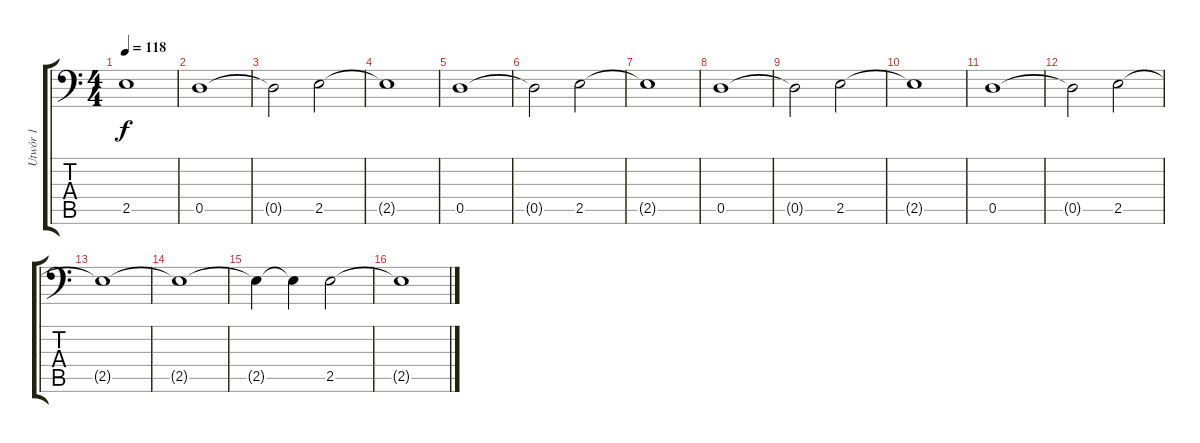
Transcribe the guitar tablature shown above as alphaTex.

\track ("Utwór 1" "Utwór 1") {instrument synthbass2}
\staff {score tabs}
\tuning (A3 E3 C3 G2 D2 A1) {hide}
\ts (4 4)
\tempo 118
\clef f4
\ks c
2.5{t}.1{dy f} |
0.5.1 |
0.5{t}.2 2.5.2 |
2.5{t}.1 |
0.5.1 |
0.5{t}.2 2.5.2 |
2.5{t}.1 |
0.5.1 |
0.5{t}.2 2.5.2 |
2.5{t}.1 |
0.5.1 |
0.5{t}.2 2.5.2 |
2.5{t}.1 |
2.5{t}.1 |
2.5{t}.4 2.5{t}.4 2.5.2{volume 12} |
2.5{t}.1
